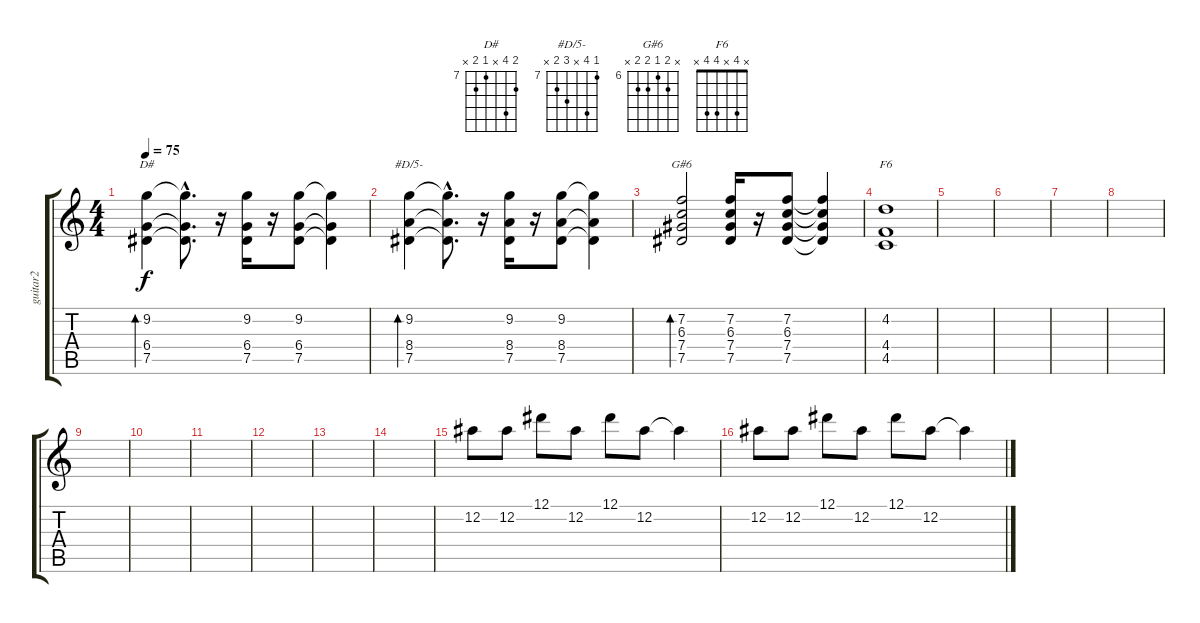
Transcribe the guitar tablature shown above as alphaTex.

\track ("guitar2" "guitar2") {instrument electricguitarclean}
\staff {score tabs}
\tuning (Eb4 Bb3 Gb3 Db3 Ab2 Eb2) {hide}
\chord ("D#" 8 10 x 7 8 x) {firstfret 7}
\chord ("#D/5-" 7 10 x 9 8 x) {firstfret 7}
\chord ("G#6" x 7 6 7 7 x) {firstfret 6}
\chord ("F6" x 4 x 4 4 x)
\ts (4 4)
\tempo 75
\clef g2
\ks c
(9.2 6.4 7.5).4{bd 120 ch "D#" dy f} (9.2{hac t} 6.4{hac t} 7.5{hac t}).8{d} r.16 (9.2 6.4 7.5).16 r.16 (9.2 6.4 7.5).8 (9.2{t} 6.4{t} 7.5{t}).4 |
(9.2 8.4 7.5).4{bd 120 ch "#D/5-"} (9.2{hac t} 8.4{hac t} 7.5{hac t}).8{d} r.16 (9.2 8.4 7.5).16 r.16 (9.2 8.4 7.5).8 (9.2{t} 8.4{t} 7.5{t}).4 |
(7.2 6.3 7.4 7.5).2{bd 120 ch "G#6"} (7.2 6.3 7.4 7.5).16 r.16 (7.2 6.3 7.4 7.5).8 (7.2{t} 6.3{t} 7.4{t} 7.5{t}).4 |
(4.2 4.4 4.5).1{ch "F6"} |
|
|
|
|
|
|
|
|
|
|
12.2.8 12.2.8 12.1.8 12.2.8 12.1.8 12.2.8 12.2{t}.4 |
12.2.8 12.2.8 12.1.8 12.2.8 12.1.8 12.2.8 12.2{t}.4
